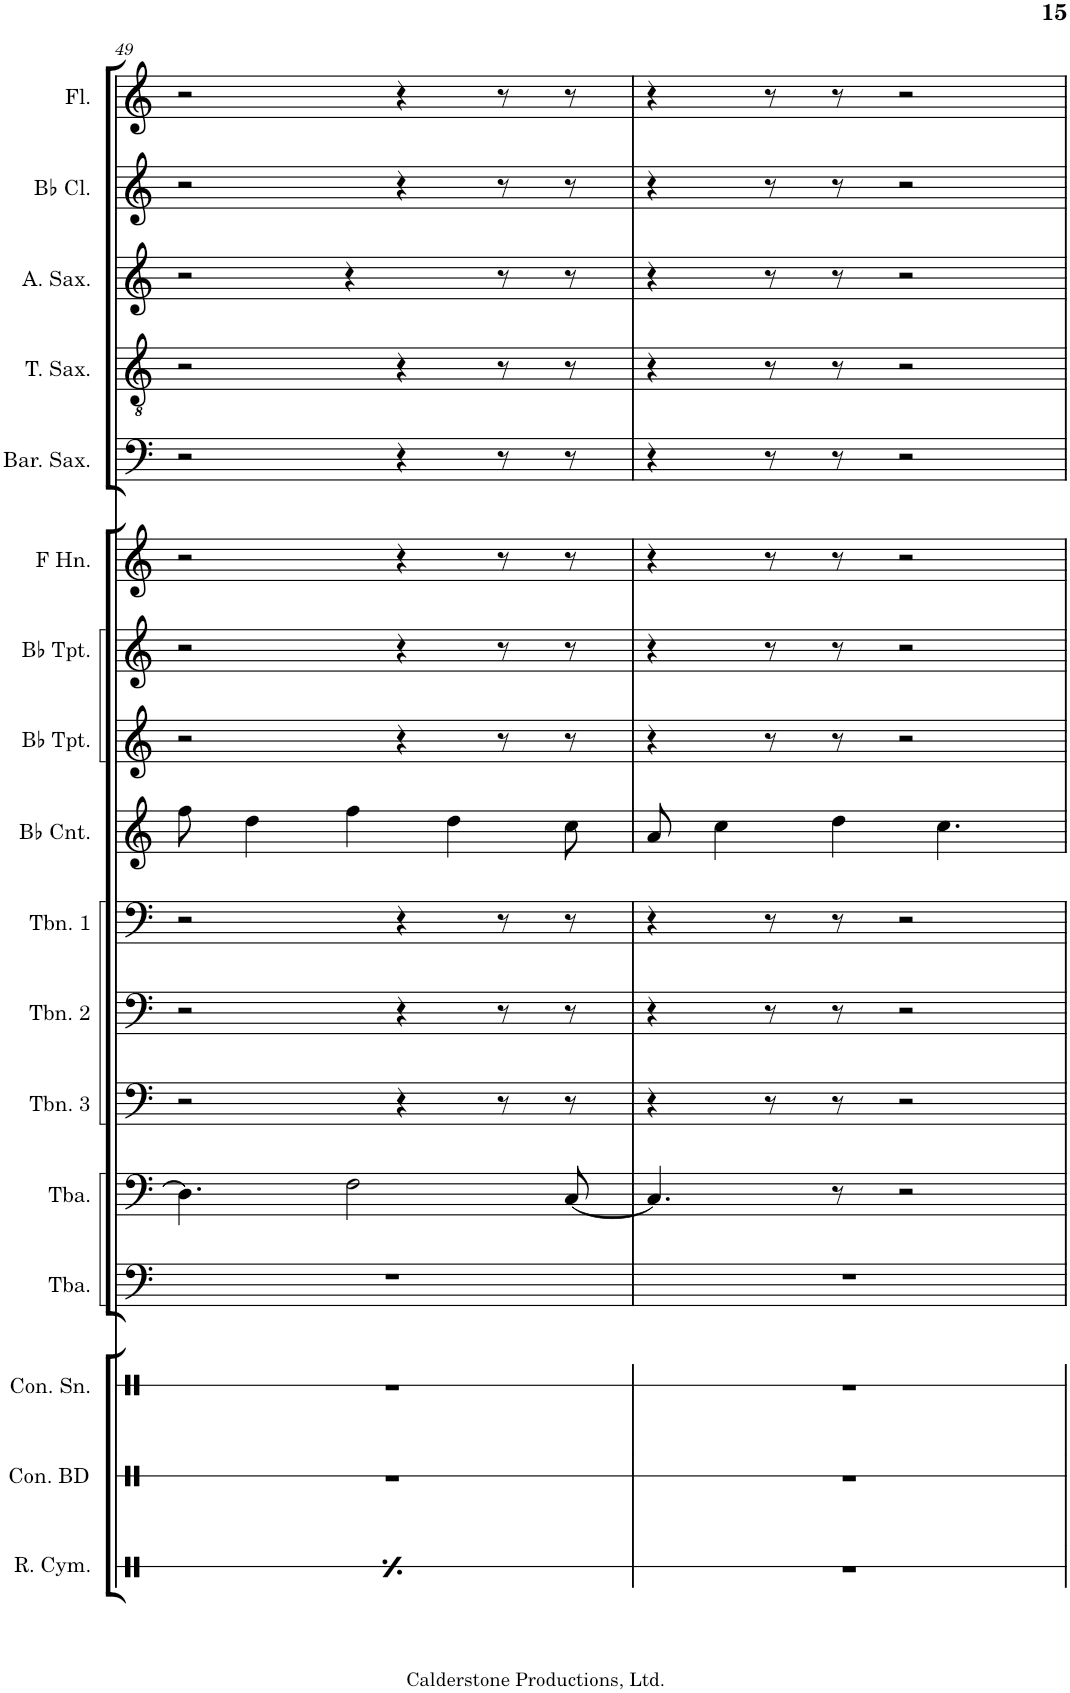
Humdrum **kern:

**kern	**kern	**kern	**kern	**kern	**kern	**kern	**kern	**kern	**kern	**kern	**kern	**kern	**kern	**kern	**kern	**kern
*part17	*part16	*part15	*part14	*part13	*part12	*part11	*part10	*part9	*part8	*part7	*part6	*part5	*part4	*part3	*part2	*part1
*staff17	*staff16	*staff15	*staff14	*staff13	*staff12	*staff11	*staff10	*staff9	*staff8	*staff7	*staff6	*staff5	*staff4	*staff3	*staff2	*staff1
*I"Ride Cymbal	*I"Concert Bass Drum	*I"Concert Snare Drum	*I"Tuba -2	*I"Tuba-1	*I"Trombone 3	*I"Trombone 2	*I"Trombone 1	*I"Bb Cornet	*I"Bb Trumpet	*I"Bb Trumpet	*I"Horn in F	*I"Baritone Saxophone	*I"Tenor Saxophone	*I"Alto Saxophone	*I"Bb Clarinet	*I"Flute
*I'R. Cym.	*I'Con. BD	*I'Con. Sn.	*I'Tba.	*I'Tba.	*I'Tbn. 3	*I'Tbn. 2	*I'Tbn. 1	*I'Bb Cnt.	*I'Bb Tpt.	*I'Bb Tpt.	*	*I'Bar. Sax.	*I'T. Sax.	*I'A. Sax.	*I'Bb Cl.	*I'Fl.
!!LO:PB:g=z
*clefX	*clefX	*clefX	*clefF4	*clefF4	*clefF4	*clefF4	*clefF4	*clefG2	*clefG2	*clefG2	*clefG2	*clefF4	*clefGv2	*clefG2	*clefG2	*clefG2
*	*	*	*	*	*	*	*	*ITrd1c2	*ITrd1c2	*ITrd1c2	*ITrd4c7	*ITrd12c21	*ITrd8c14	*ITrd5c9	*ITrd1c2	*ITrd4c7
*k[]	*k[]	*k[]	*k[]	*k[]	*k[]	*k[]	*k[]	*k[]	*k[]	*k[]	*k[]	*k[]	*k[]	*k[]	*k[]	*k[]
*M4/4	*M4/4	*M4/4	*M4/4	*M4/4	*M4/4	*M4/4	*M4/4	*M4/4	*M4/4	*M4/4	*M4/4	*M4/4	*M4/4	*M4/4	*M4/4	*M4/4
=49	=49	=49	=49	=49	=49	=49	=49	=49	=49	=49	=49	=49	=49	=49	=49	=49
8Re\L	1r	1r	1r	4.D\]	2r	2r	2r	8ff\	2r	2r	2r	2r	2r	2r	2r	2r
8Re\	.	.	.	.	.	.	.	4dd\	.	.	.	.	.	.	.	.
8Re\	.	.	.	.	.	.	.	.	.	.	.	.	.	.	.	.
8Re\J	.	.	.	2F\	.	.	.	4ff\	.	.	.	.	.	.	.	.
8Re\L	.	.	.	.	4r	4r	4r	.	4r	4r	4r	4r	4r	4r	4r	4r
8Re\	.	.	.	.	.	.	.	4dd\	.	.	.	.	.	.	.	.
8Re\J	.	.	.	.	8r	8r	8r	.	8r	8r	8r	8r	8r	8r	8r	8r
8ryy	.	.	.	[8C/	8r	8r	8r	8cc\	8r	8r	8r	8r	8r	8r	8r	8r
=50	=50	=50	=50	=50	=50	=50	=50	=50	=50	=50	=50	=50	=50	=50	=50	=50
1r	1r	1r	1r	4.C/]	4r	4r	4r	8a/	4r	4r	4r	4r	4r	4r	4r	4r
.	.	.	.	.	.	.	.	4cc\	.	.	.	.	.	.	.	.
.	.	.	.	.	8r	8r	8r	.	8r	8r	8r	8r	8r	8r	8r	8r
.	.	.	.	8r	8r	8r	8r	4dd\	8r	8r	8r	8r	8r	8r	8r	8r
.	.	.	.	2r	2r	2r	2r	.	2r	2r	2r	2r	2r	2r	2r	2r
.	.	.	.	.	.	.	.	4.cc\	.	.	.	.	.	.	.	.
=	=	=	=	=	=	=	=	=	=	=	=	=	=	=	=	=
*-	*-	*-	*-	*-	*-	*-	*-	*-	*-	*-	*-	*-	*-	*-	*-	*-
